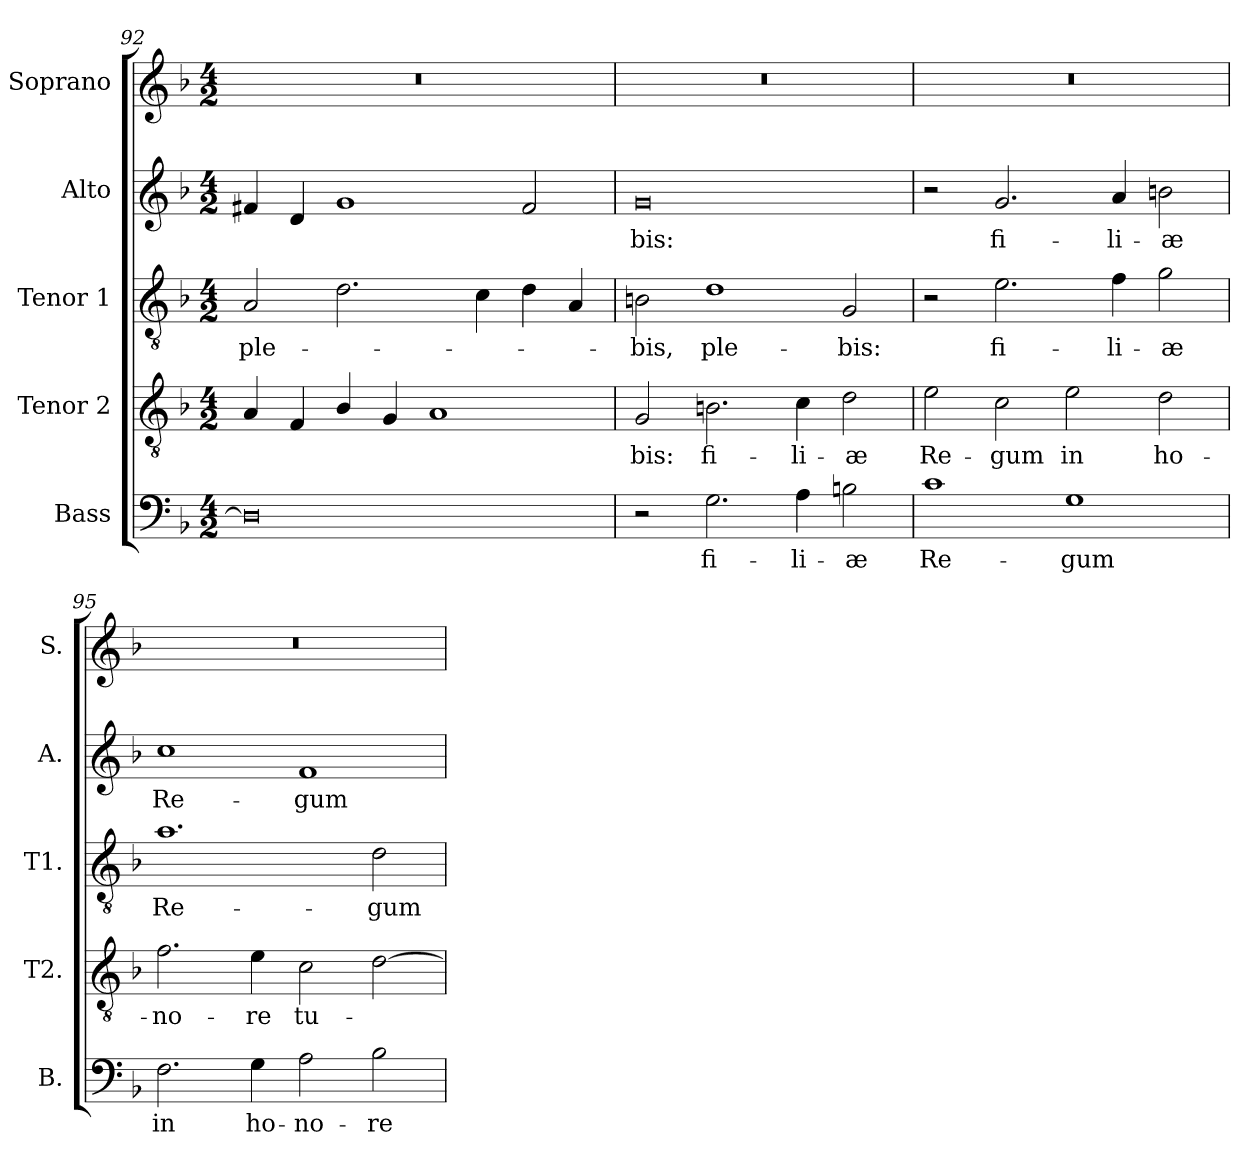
**kern	**text	**kern	**text	**kern	**text	**kern	**text	**kern
*part5	*part5	*part4	*part4	*part3	*part3	*part2	*part2	*part1
*staff5	*staff5	*staff4	*staff4	*staff3	*staff3	*staff2	*staff2	*staff1
*I"Bass	*	*I"Tenor 2	*	*I"Tenor 1	*	*I"Alto	*	*I"Soprano
*I'B.	*	*I'T2.	*	*I'T1.	*	*I'A.	*	*I'S.
!!LO:LB:g=z
*clefF4	*	*clefGv2	*	*clefGv2	*	*clefG2	*	*clefG2
*	*	*ITrd7c12	*	*ITrd7c12	*	*	*	*
*k[b-]	*	*k[b-]	*	*k[b-]	*	*k[b-]	*	*k[b-]
*F:	*	*F:	*	*F:	*	*F:	*	*F:
*M4/2	*	*M4/2	*	*M4/2	*	*M4/2	*	*M4/2
=92	=92	=92	=92	=92	=92	=92	=92	=92
!	!	!	!	!	!LO:LY:b:color=#000000	!	!	!LO:N:vis=1
0Di]	.	4AAi/	.	2AAi/	ple-	4f#Xi/	.	0r
.	.	4FFi/	.	.	.	4di/	.	.
.	.	4BB-i/	.	2.Di\	.	1gi	.	.
.	.	4GGi/	.	.	.	.	.	.
.	.	1AAi	.	.	.	.	.	.
.	.	.	.	4Ci\	.	.	.	.
.	.	.	.	4Di\	.	2f#i/	.	.
.	.	.	.	4AAi/	.	.	.	.
=93	=93	=93	=93	=93	=93	=93	=93	=93
!	!	!	!LO:LY:b:color=#000000	!	!	!	!	!
!	!	!	!	!	!LO:LY:b:color=#000000	!	!	!
!	!	!	!	!	!	!	!LO:LY:b:color=#000000	!LO:N:vis=1
2r	.	2GGi/	-bis:	2BBni\	-bis,	0gi	-bis:	0r
!	!LO:LY:b:color=#000000	!	!	!	!	!	!	!
!	!	!	!LO:LY:b:color=#000000	!	!	!	!	!
!	!	!	!	!	!LO:LY:b:color=#000000	!	!	!
2.Gi\	fi-	2.BBni\	fi-	1Di	ple-	.	.	.
!	!LO:LY:b:color=#000000	!	!	!	!	!	!	!
!	!	!	!LO:LY:b:color=#000000	!	!	!	!	!
4Ai\	-li-	4Ci\	-li-	.	.	.	.	.
!	!LO:LY:b:color=#000000	!	!	!	!	!	!	!
!	!	!	!LO:LY:b:color=#000000	!	!	!	!	!
!	!	!	!	!	!LO:LY:b:color=#000000	!	!	!
2Bni\	-æ	2Di\	-æ	2GGi/	-bis:	.	.	.
=94	=94	=94	=94	=94	=94	=94	=94	=94
!	!LO:LY:b:color=#000000	!	!	!	!	!	!	!
!	!	!	!LO:LY:b:color=#000000	!	!	!	!	!LO:N:vis=1
1ci	Re-	2Ei\	Re-	2r	.	2r	.	0r
!	!	!	!LO:LY:b:color=#000000	!	!	!	!	!
!	!	!	!	!	!LO:LY:b:color=#000000	!	!	!
!	!	!	!	!	!	!	!LO:LY:b:color=#000000	!
.	.	2Ci\	-gum	2.Ei\	fi-	2.gi/	fi-	.
!	!LO:LY:b:color=#000000	!	!	!	!	!	!	!
!	!	!	!LO:LY:b:color=#000000	!	!	!	!	!
1Gi	-gum	2Ei\	in	.	.	.	.	.
!	!	!	!	!	!LO:LY:b:color=#000000	!	!	!
!	!	!	!	!	!	!	!LO:LY:b:color=#000000	!
.	.	.	.	4Fi\	-li-	4ai/	-li-	.
!	!	!	!LO:LY:b:color=#000000	!	!	!	!	!
!	!	!	!	!	!LO:LY:b:color=#000000	!	!	!
!	!	!	!	!	!	!	!LO:LY:b:color=#000000	!
.	.	2Di\	ho-	2Gi\	-æ	2bni\	-æ	.
=95	=95	=95	=95	=95	=95	=95	=95	=95
!	!LO:LY:b:color=#000000	!	!	!	!	!	!	!
!	!	!	!LO:LY:b:color=#000000	!	!	!	!	!
!	!	!	!	!	!LO:LY:b:color=#000000	!	!	!
!	!	!	!	!	!	!	!LO:LY:b:color=#000000	!LO:N:vis=1
2.Fi\	in	2.Fi\	-no-	1.Ai	Re-	1cci	Re-	0r
!	!LO:LY:b:color=#000000	!	!	!	!	!	!	!
!	!	!	!LO:LY:b:color=#000000	!	!	!	!	!
4Gi\	ho-	4Ei\	-re	.	.	.	.	.
!	!LO:LY:b:color=#000000	!	!	!	!	!	!	!
!	!	!	!LO:LY:b:color=#000000	!	!	!	!	!
!	!	!	!	!	!	!	!LO:LY:b:color=#000000	!
2Ai\	-no-	2Ci\	tu-	.	.	1fi	-gum	.
!	!LO:LY:b:color=#000000	!	!	!	!	!	!	!
!	!	!	!	!	!LO:LY:b:color=#000000	!	!	!
2B-i\	-re	[2Di\	.	2Di\	-gum	.	.	.
=	=	=	=	=	=	=	=	=
*-	*-	*-	*-	*-	*-	*-	*-	*-
